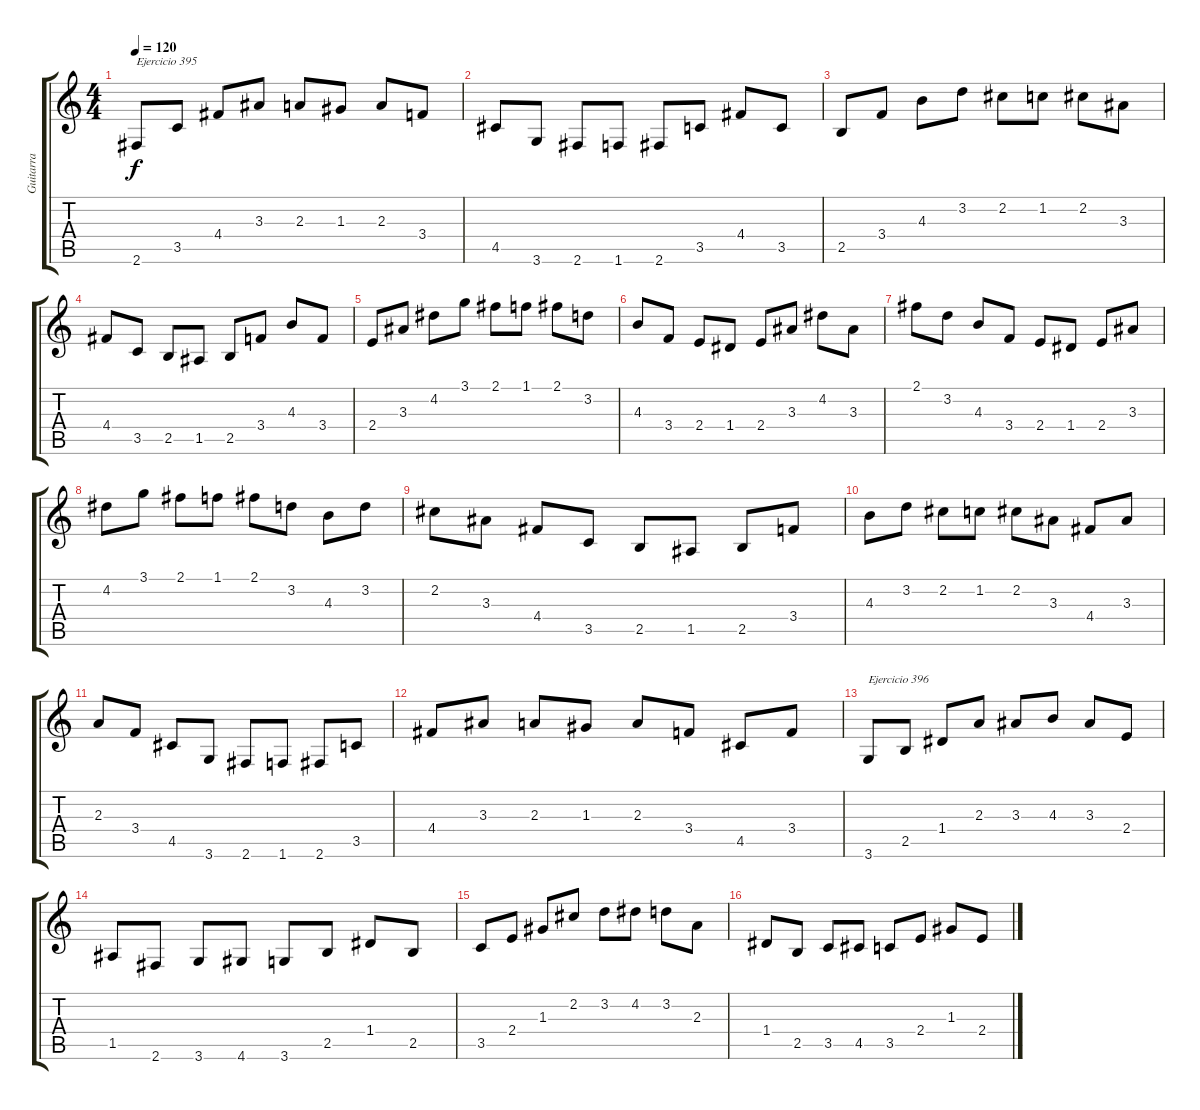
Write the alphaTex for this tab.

\track ("Guitarra" "Guitarra") {instrument acousticguitarnylon}
\staff {score tabs}
\tuning (E4 B3 G3 D3 A2 E2) {hide}
\ts (4 4)
\tempo 120
\clef g2
\ks c
2.6.8{txt "Ejercicio 395" dy f} 3.5.8 4.4.8 3.3.8 2.3.8 1.3.8 2.3.8 3.4.8 |
4.5.8 3.6.8 2.6.8 1.6.8 2.6.8 3.5.8 4.4.8 3.5.8 |
2.5.8 3.4.8 4.3.8 3.2.8 2.2.8 1.2.8 2.2.8 3.3.8 |
4.4.8 3.5.8 2.5.8 1.5.8 2.5.8 3.4.8 4.3.8 3.4.8 |
2.4.8 3.3.8 4.2.8 3.1.8 2.1.8 1.1.8 2.1.8 3.2.8 |
4.3.8 3.4.8 2.4.8 1.4.8 2.4.8 3.3.8 4.2.8 3.3.8 |
2.1.8 3.2.8 4.3.8 3.4.8 2.4.8 1.4.8 2.4.8 3.3.8 |
4.2.8 3.1.8 2.1.8 1.1.8 2.1.8 3.2.8 4.3.8 3.2.8 |
2.2.8 3.3.8 4.4.8 3.5.8 2.5.8 1.5.8 2.5.8 3.4.8 |
4.3.8 3.2.8 2.2.8 1.2.8 2.2.8 3.3.8 4.4.8 3.3.8 |
2.3.8 3.4.8 4.5.8 3.6.8 2.6.8 1.6.8 2.6.8 3.5.8 |
4.4.8 3.3.8 2.3.8 1.3.8 2.3.8 3.4.8 4.5.8 3.4.8 |
3.6.8{txt "Ejercicio 396"} 2.5.8 1.4.8 2.3.8 3.3.8 4.3.8 3.3.8 2.4.8 |
1.5.8 2.6.8 3.6.8 4.6.8 3.6.8 2.5.8 1.4.8 2.5.8 |
3.5.8 2.4.8 1.3.8 2.2.8 3.2.8 4.2.8 3.2.8 2.3.8 |
1.4.8 2.5.8 3.5.8 4.5.8 3.5.8 2.4.8 1.3.8 2.4.8
